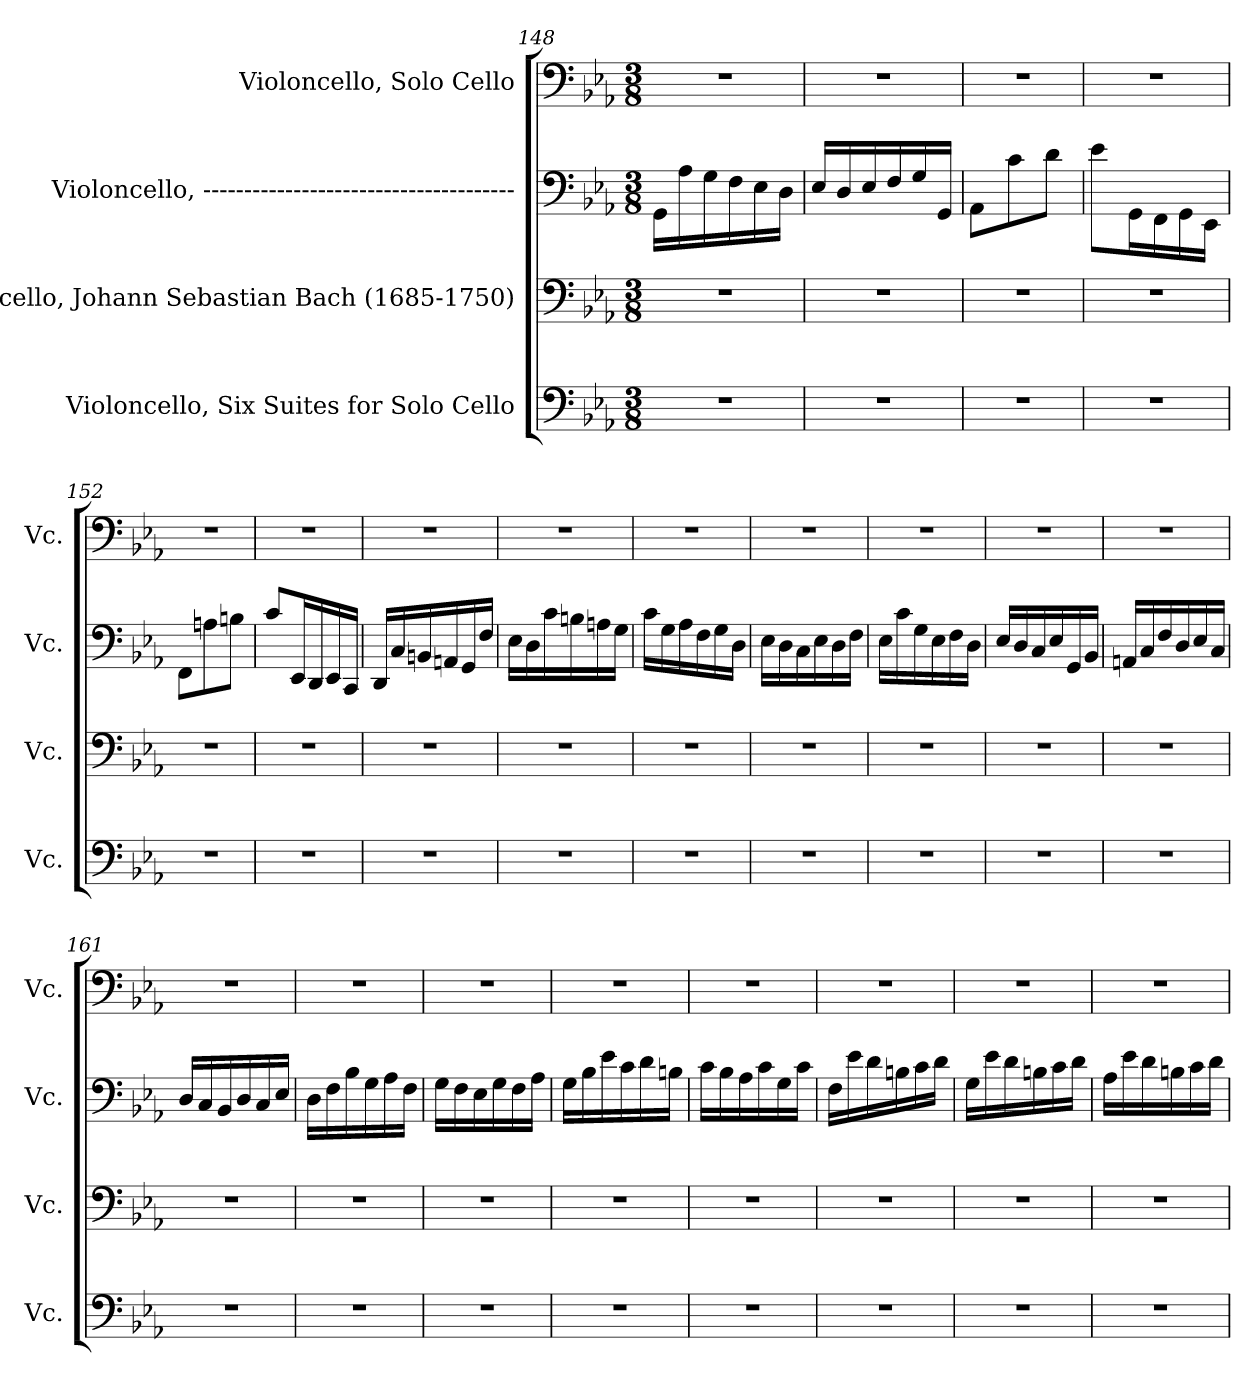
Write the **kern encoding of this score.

**kern	**kern	**kern	**kern
*part4	*part3	*part2	*part1
*staff4	*staff3	*staff2	*staff1
*I"Violoncello, Six Suites for Solo Cello	*I"Violoncello, Johann Sebastian Bach  (1685-1750)	*I"Violoncello, --------------------------------------	*I"Violoncello, Solo Cello
*I'Vc.	*I'Vc.	*I'Vc.	*I'Vc.
*clefF4	*clefF4	*clefF4	*clefF4
*k[b-e-a-]	*k[b-e-a-]	*k[b-e-a-]	*k[b-e-a-]
*M3/8	*M3/8	*M3/8	*M3/8
=148	=148	=148	=148
4.r	4.r	16GG\LL	4.r
.	.	16A-\	.
.	.	16G\	.
.	.	16F\	.
.	.	16E-\	.
.	.	16D\JJ	.
!!LO:PB:g=z
=149	=149	=149	=149
4.r	4.r	16E-/LL	4.r
.	.	16D/	.
.	.	16E-/	.
.	.	16F/	.
.	.	16G/	.
.	.	16GG/JJ	.
=150	=150	=150	=150
4.r	4.r	8AA-\L	4.r
.	.	8c\	.
.	.	8d\J	.
=151	=151	=151	=151
4.r	4.r	8e-\L	4.r
.	.	16GG\L	.
.	.	16FF\	.
.	.	16GG\	.
.	.	16EE-\JJ	.
=152	=152	=152	=152
4.r	4.r	8FF\L	4.r
.	.	8An\	.
.	.	8Bn\J	.
=153	=153	=153	=153
4.r	4.r	8c/L	4.r
.	.	16EE-/L	.
.	.	16DD/	.
.	.	16EE-/	.
.	.	16CC/JJ	.
=154	=154	=154	=154
4.r	4.r	16DD/LL	4.r
.	.	16C/	.
.	.	16BBn/	.
.	.	16AAn/	.
.	.	16GG/	.
.	.	16F/JJ	.
=155	=155	=155	=155
4.r	4.r	16E-\LL	4.r
.	.	16D\	.
.	.	16c\	.
.	.	16Bn\	.
.	.	16An\	.
.	.	16G\JJ	.
!!LO:LB:g=z
=156	=156	=156	=156
4.r	4.r	16c\LL	4.r
.	.	16G\	.
.	.	16A-\	.
.	.	16F\	.
.	.	16G\	.
.	.	16D\JJ	.
=157	=157	=157	=157
4.r	4.r	16E-\LL	4.r
.	.	16D\	.
.	.	16C\	.
.	.	16E-\	.
.	.	16D\	.
.	.	16F\JJ	.
=158	=158	=158	=158
4.r	4.r	16E-\LL	4.r
.	.	16c\	.
.	.	16G\	.
.	.	16E-\	.
.	.	16F\	.
.	.	16D\JJ	.
=159	=159	=159	=159
4.r	4.r	16E-/LL	4.r
.	.	16D/	.
.	.	16C/	.
.	.	16E-/	.
.	.	16GG/	.
.	.	16BB-/JJ	.
=160	=160	=160	=160
4.r	4.r	16AAn/LL	4.r
.	.	16C/	.
.	.	16F/	.
.	.	16D/	.
.	.	16E-/	.
.	.	16C/JJ	.
=161	=161	=161	=161
4.r	4.r	16D/LL	4.r
.	.	16C/	.
.	.	16BB-/	.
.	.	16D/	.
.	.	16C/	.
.	.	16E-/JJ	.
=162	=162	=162	=162
4.r	4.r	16D\LL	4.r
.	.	16F\	.
.	.	16B-\	.
.	.	16G\	.
.	.	16A-\	.
.	.	16F\JJ	.
!!LO:LB:g=z
=163	=163	=163	=163
4.r	4.r	16G\LL	4.r
.	.	16F\	.
.	.	16E-\	.
.	.	16G\	.
.	.	16F\	.
.	.	16A-\JJ	.
=164	=164	=164	=164
4.r	4.r	16G\LL	4.r
.	.	16B-\	.
.	.	16e-\	.
.	.	16c\	.
.	.	16d\	.
.	.	16Bn\JJ	.
=165	=165	=165	=165
4.r	4.r	16c\LL	4.r
.	.	16B-\	.
.	.	16A-\	.
.	.	16c\	.
.	.	16G\	.
.	.	16c\JJ	.
=166	=166	=166	=166
4.r	4.r	16F\LL	4.r
.	.	16e-\	.
.	.	16d\	.
.	.	16Bn\	.
.	.	16c\	.
.	.	16d\JJ	.
=167	=167	=167	=167
4.r	4.r	16G\LL	4.r
.	.	16e-\	.
.	.	16d\	.
.	.	16Bn\	.
.	.	16c\	.
.	.	16d\JJ	.
=168	=168	=168	=168
4.r	4.r	16A-\LL	4.r
.	.	16e-\	.
.	.	16d\	.
.	.	16Bn\	.
.	.	16c\	.
.	.	16d\JJ	.
=	=	=	=
*-	*-	*-	*-
